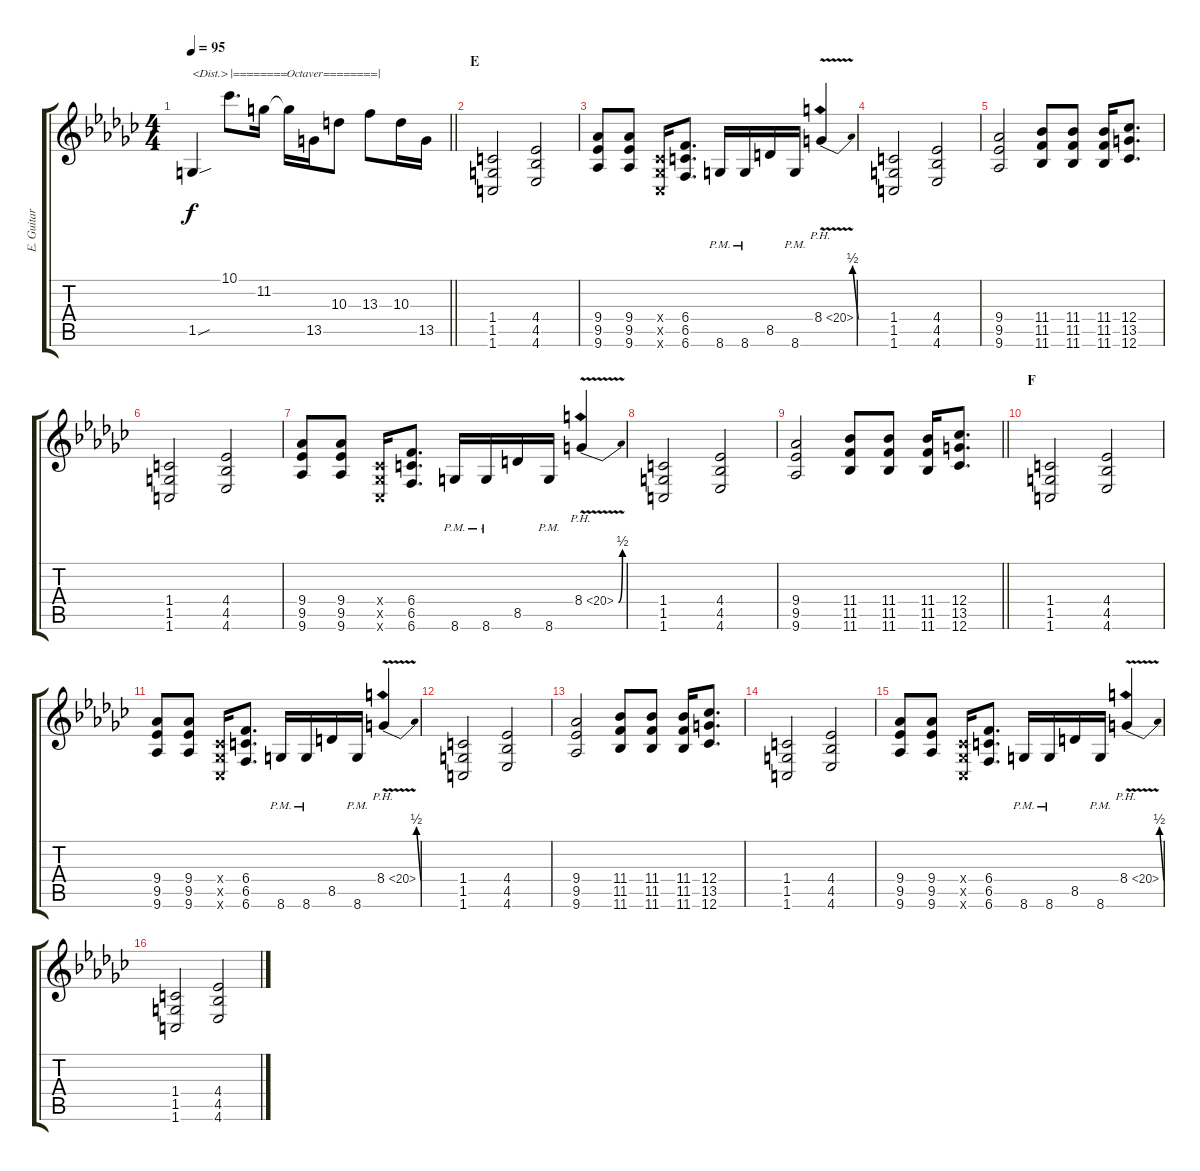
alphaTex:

\track ("E. Guitar II" "E. Guitar ") {instrument overdrivenguitar}
\staff {score tabs}
\tuning (Db4 Ab3 E3 B2 Gb2 B1) {hide}
\ts (4 4)
\tempo 95
\clef g2
\barLineRight lightlight
\ks gb
1.5{sou}.4{txt "<Dist.>" dy f} 10.1.8{d txt "|========Octaver========|"} 11.2.16 11.2{t}.16 13.5.16 10.3.8 13.3.8 10.3.16 13.5.16 |
\section ("" "E")
(1.4 1.5 1.6).2 (4.4 4.5 4.6).2 |
(9.4 9.5 9.6).8 (9.4 9.5 9.6).8 (0.4{x} 0.5{x} 0.6{x}).16 (6.4 6.5 6.6).8{d} 8.6{pm}.16 8.6{pm}.16 8.5.16 8.6{pm}.16 8.4{be (bend 0 0 60 2) ph 12 v}.4 |
(1.4 1.5 1.6).2 (4.4 4.5 4.6).2 |
(9.4 9.5 9.6).2 (11.4 11.5 11.6).8 (11.4 11.5 11.6).8 (11.4 11.5 11.6).16 (12.4 13.5 12.6).8{d} |
(1.4 1.5 1.6).2 (4.4 4.5 4.6).2 |
(9.4 9.5 9.6).8 (9.4 9.5 9.6).8 (0.4{x} 0.5{x} 0.6{x}).16 (6.4 6.5 6.6).8{d} 8.6{pm}.16 8.6{pm}.16 8.5.16 8.6{pm}.16 8.4{be (bend 0 0 60 2) ph 12 v}.4 |
(1.4 1.5 1.6).2 (4.4 4.5 4.6).2 |
\barLineRight lightlight
(9.4 9.5 9.6).2 (11.4 11.5 11.6).8 (11.4 11.5 11.6).8 (11.4 11.5 11.6).16 (12.4 13.5 12.6).8{d} |
\section ("" "F")
(1.4 1.5 1.6).2 (4.4 4.5 4.6).2 |
(9.4 9.5 9.6).8 (9.4 9.5 9.6).8 (0.4{x} 0.5{x} 0.6{x}).16 (6.4 6.5 6.6).8{d} 8.6{pm}.16 8.6{pm}.16 8.5.16 8.6{pm}.16 8.4{be (bend 0 0 60 2) ph 12 v}.4 |
(1.4 1.5 1.6).2 (4.4 4.5 4.6).2 |
(9.4 9.5 9.6).2 (11.4 11.5 11.6).8 (11.4 11.5 11.6).8 (11.4 11.5 11.6).16 (12.4 13.5 12.6).8{d} |
(1.4 1.5 1.6).2 (4.4 4.5 4.6).2 |
(9.4 9.5 9.6).8 (9.4 9.5 9.6).8 (0.4{x} 0.5{x} 0.6{x}).16 (6.4 6.5 6.6).8{d} 8.6{pm}.16 8.6{pm}.16 8.5.16 8.6{pm}.16 8.4{be (bend 0 0 60 2) ph 12 v}.4 |
(1.4 1.5 1.6).2 (4.4 4.5 4.6).2
